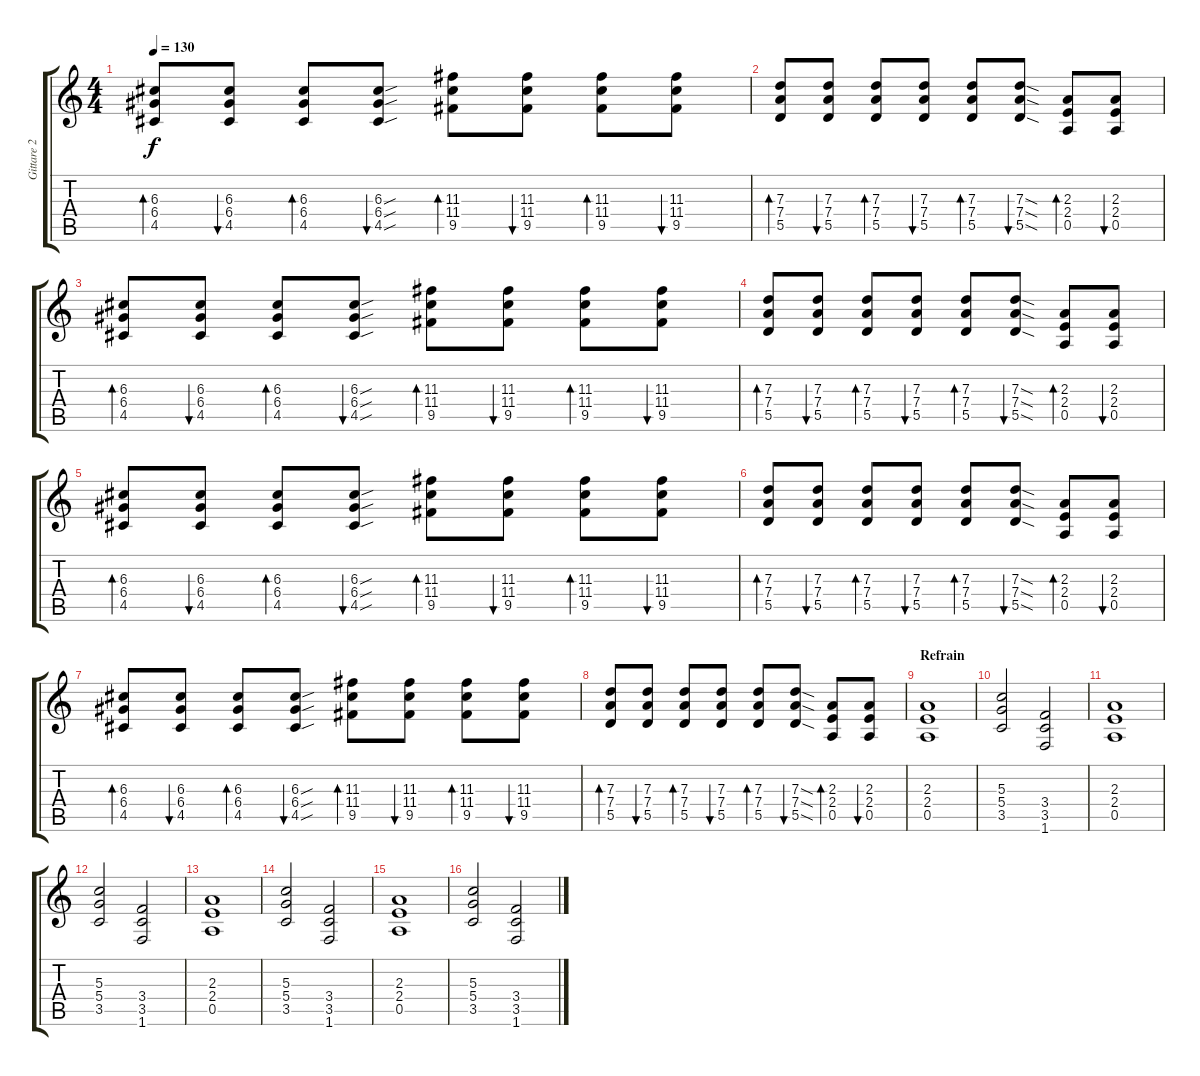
\track ("Gittare 2" "Gittare 2") {instrument distortionguitar}
\staff {score tabs}
\tuning (E4 B3 G3 D3 A2 E2) {hide}
\ts (4 4)
\tempo 130
\clef g2
\ks c
(6.3 6.4 4.5).8{bd 30 dy f} (6.3 6.4 4.5).8{bu 30} (6.3 6.4 4.5).8{bd 30} (6.3{sou} 6.4{sou} 4.5{sou}).8{bu 30} (11.3 11.4 9.5).8{bd 30} (11.3 11.4 9.5).8{bu 30} (11.3 11.4 9.5).8{bd 30} (11.3 11.4 9.5).8{bu 30} |
(7.3 7.4 5.5).8{bd 30} (7.3 7.4 5.5).8{bu 30} (7.3 7.4 5.5).8{bd 30} (7.3 7.4 5.5).8{bu 30} (7.3 7.4 5.5).8{bd 30} (7.3{sod} 7.4{sod} 5.5{sod}).8{bu 30} (2.3 2.4 0.5).8{bd 30} (2.3 2.4 0.5).8{bu 30} |
(6.3 6.4 4.5).8{bd 30} (6.3 6.4 4.5).8{bu 30} (6.3 6.4 4.5).8{bd 30} (6.3{sou} 6.4{sou} 4.5{sou}).8{bu 30} (11.3 11.4 9.5).8{bd 30} (11.3 11.4 9.5).8{bu 30} (11.3 11.4 9.5).8{bd 30} (11.3 11.4 9.5).8{bu 30} |
(7.3 7.4 5.5).8{bd 30} (7.3 7.4 5.5).8{bu 30} (7.3 7.4 5.5).8{bd 30} (7.3 7.4 5.5).8{bu 30} (7.3 7.4 5.5).8{bd 30} (7.3{sod} 7.4{sod} 5.5{sod}).8{bu 30} (2.3 2.4 0.5).8{bd 30} (2.3 2.4 0.5).8{bu 30} |
(6.3 6.4 4.5).8{bd 30} (6.3 6.4 4.5).8{bu 30} (6.3 6.4 4.5).8{bd 30} (6.3{sou} 6.4{sou} 4.5{sou}).8{bu 30} (11.3 11.4 9.5).8{bd 30} (11.3 11.4 9.5).8{bu 30} (11.3 11.4 9.5).8{bd 30} (11.3 11.4 9.5).8{bu 30} |
(7.3 7.4 5.5).8{bd 30} (7.3 7.4 5.5).8{bu 30} (7.3 7.4 5.5).8{bd 30} (7.3 7.4 5.5).8{bu 30} (7.3 7.4 5.5).8{bd 30} (7.3{sod} 7.4{sod} 5.5{sod}).8{bu 30} (2.3 2.4 0.5).8{bd 30} (2.3 2.4 0.5).8{bu 30} |
(6.3 6.4 4.5).8{bd 30} (6.3 6.4 4.5).8{bu 30} (6.3 6.4 4.5).8{bd 30} (6.3{sou} 6.4{sou} 4.5{sou}).8{bu 30} (11.3 11.4 9.5).8{bd 30} (11.3 11.4 9.5).8{bu 30} (11.3 11.4 9.5).8{bd 30} (11.3 11.4 9.5).8{bu 30} |
(7.3 7.4 5.5).8{bd 30} (7.3 7.4 5.5).8{bu 30} (7.3 7.4 5.5).8{bd 30} (7.3 7.4 5.5).8{bu 30} (7.3 7.4 5.5).8{bd 30} (7.3{sod} 7.4{sod} 5.5{sod}).8{bu 30} (2.3 2.4 0.5).8{bd 30} (2.3 2.4 0.5).8{bu 30} |
\section ("" "Refrain")
(2.3 2.4 0.5).1 |
(5.3 5.4 3.5).2 (3.4 3.5 1.6).2 |
(2.3 2.4 0.5).1 |
(5.3 5.4 3.5).2 (3.4 3.5 1.6).2 |
(2.3 2.4 0.5).1 |
(5.3 5.4 3.5).2 (3.4 3.5 1.6).2 |
(2.3 2.4 0.5).1 |
(5.3 5.4 3.5).2 (3.4 3.5 1.6).2
